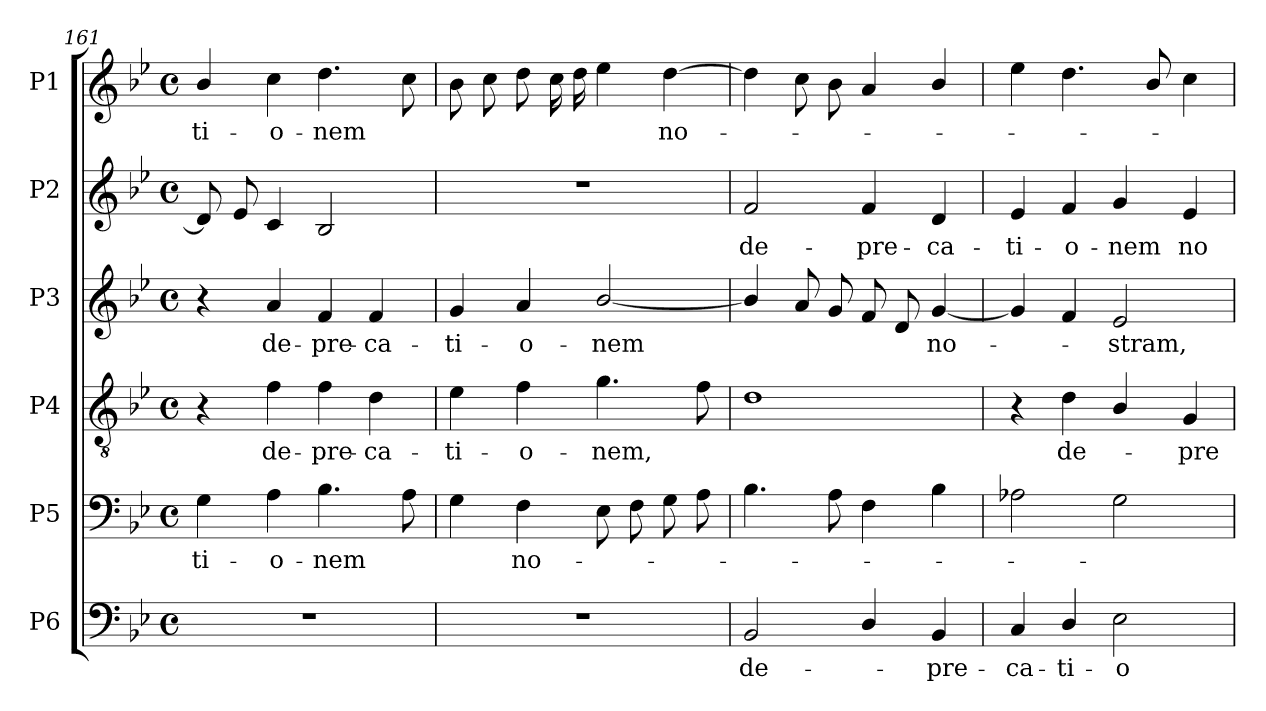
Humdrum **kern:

**kern	**text	**kern	**text	**kern	**text	**kern	**text	**kern	**text	**kern	**text
*part6	*part6	*part5	*part5	*part4	*part4	*part3	*part3	*part2	*part2	*part1	*part1
*staff6	*staff6	*staff5	*staff5	*staff4	*staff4	*staff3	*staff3	*staff2	*staff2	*staff1	*staff1
*I"P6	*	*I"P5	*	*I"P4	*	*I"P3	*	*I"P2	*	*I"P1	*
*clefF4	*	*clefF4	*	*clefGv2	*	*clefG2	*	*clefG2	*	*clefG2	*
*	*	*	*	*ITrd7c12	*	*	*	*	*	*	*
*k[b-e-]	*	*k[b-e-]	*	*k[b-e-]	*	*k[b-e-]	*	*k[b-e-]	*	*k[b-e-]	*
*B-:	*	*B-:	*	*B-:	*	*B-:	*	*B-:	*	*B-:	*
*M4/4	*	*M4/4	*	*M4/4	*	*M4/4	*	*M4/4	*	*M4/4	*
*met(c)	*	*met(c)	*	*met(c)	*	*met(c)	*	*met(c)	*	*met(c)	*
=161	=161	=161	=161	=161	=161	=161	=161	=161	=161	=161	=161
!	!	!	!LO:LY:b:color=#000000	!	!	!	!	!	!	!	!
!	!	!	!	!	!	!	!	!	!	!	!LO:LY:b:color=#000000
1r	.	4Gi\	-ti-	4r	.	4r	.	8di/]	.	4b-i/	-ti-
.	.	.	.	.	.	.	.	8e-i/	.	.	.
!	!	!	!LO:LY:b:color=#000000	!	!	!	!	!	!	!	!
!	!	!	!	!	!LO:LY:b:color=#000000	!	!	!	!	!	!
!	!	!	!	!	!	!	!LO:LY:b:color=#000000	!	!	!	!
!	!	!	!	!	!	!	!	!	!	!	!LO:LY:b:color=#000000
.	.	4Ai\	-o-	4Fi\	de-	4ai/	de-	4ci/	.	4cci\	-o-
!	!	!	!LO:LY:b:color=#000000	!	!	!	!	!	!	!	!
!	!	!	!	!	!LO:LY:b:color=#000000	!	!	!	!	!	!
!	!	!	!	!	!	!	!LO:LY:b:color=#000000	!	!	!	!
!	!	!	!	!	!	!	!	!	!	!	!LO:LY:b:color=#000000
.	.	4.B-i\	-nem	4Fi\	-pre-	4fi/	-pre-	2B-i/	.	4.ddi\	-nem
!	!	!	!	!	!LO:LY:b:color=#000000	!	!	!	!	!	!
!	!	!	!	!	!	!	!LO:LY:b:color=#000000	!	!	!	!
.	.	.	.	4Di\	-ca-	4fi/	-ca-	.	.	.	.
.	.	8Ai\	.	.	.	.	.	.	.	8cci\	.
=162	=162	=162	=162	=162	=162	=162	=162	=162	=162	=162	=162
!	!	!	!	!	!LO:LY:b:color=#000000	!	!	!	!	!	!
!	!	!	!	!	!	!	!LO:LY:b:color=#000000	!	!	!	!
1r	.	4Gi\	.	4E-i\	-ti-	4gi/	-ti-	1r	.	8b-i\	.
.	.	.	.	.	.	.	.	.	.	8cci\	.
!	!	!	!LO:LY:b:color=#000000	!	!	!	!	!	!	!	!
!	!	!	!	!	!LO:LY:b:color=#000000	!	!	!	!	!	!
!	!	!	!	!	!	!	!LO:LY:b:color=#000000	!	!	!	!
.	.	4Fi\	no-	4Fi\	-o-	4ai/	-o-	.	.	8ddi\	.
.	.	.	.	.	.	.	.	.	.	16cci\	.
.	.	.	.	.	.	.	.	.	.	16ddi\	.
!	!	!	!	!	!LO:LY:b:color=#000000	!	!	!	!	!	!
!	!	!	!	!	!	!	!LO:LY:b:color=#000000	!	!	!	!
.	.	8E-i\	.	4.Gi\	-nem,	[2b-i/	-nem	.	.	4ee-i\	.
.	.	8Fi\	.	.	.	.	.	.	.	.	.
!	!	!	!	!	!	!	!	!	!	!	!LO:LY:b:color=#000000
.	.	8Gi\	.	.	.	.	.	.	.	[4ddi\	no-
.	.	8Ai\	.	8Fi\	.	.	.	.	.	.	.
=163	=163	=163	=163	=163	=163	=163	=163	=163	=163	=163	=163
!	!LO:LY:b:color=#000000	!	!	!	!	!	!	!	!	!	!
!	!	!	!	!	!	!	!	!	!LO:LY:b:color=#000000	!	!
2BB-i/	de-	4.B-i\	.	1Di	.	4b-i/]	.	2fi/	de-	4ddi\]	.
.	.	.	.	.	.	8ai/	.	.	.	8cci\	.
.	.	8Ai\	.	.	.	8gi/	.	.	.	8b-i\	.
!	!	!	!	!	!	!	!	!	!LO:LY:b:color=#000000	!	!
4Di/	.	4Fi\	.	.	.	8fi/	.	4fi/	-pre-	4ai/	.
.	.	.	.	.	.	8di/	.	.	.	.	.
!	!LO:LY:b:color=#000000	!	!	!	!	!	!	!	!	!	!
!	!	!	!	!	!	!	!LO:LY:b:color=#000000	!	!	!	!
!	!	!	!	!	!	!	!	!	!LO:LY:b:color=#000000	!	!
4BB-i/	-pre-	4B-i\	.	.	.	[4gi/	no-	4di/	-ca-	4b-i/	.
!!LO:LB:g=z
=164	=164	=164	=164	=164	=164	=164	=164	=164	=164	=164	=164
!	!LO:LY:b:color=#000000	!	!	!	!	!	!	!	!	!	!
!	!	!	!	!	!	!	!	!	!LO:LY:b:color=#000000	!	!
4Ci/	-ca-	2A-Xi\	.	4r	.	4gi/]	.	4e-i/	-ti-	4ee-i\	.
!	!LO:LY:b:color=#000000	!	!	!	!	!	!	!	!	!	!
!	!	!	!	!	!LO:LY:b:color=#000000	!	!	!	!	!	!
!	!	!	!	!	!	!	!	!	!LO:LY:b:color=#000000	!	!
4Di/	-ti-	.	.	4Di\	de-	4fi/	.	4fi/	-o-	4.ddi\	.
!	!LO:LY:b:color=#000000	!	!	!	!	!	!	!	!	!	!
!	!	!	!	!	!	!	!LO:LY:b:color=#000000	!	!	!	!
!	!	!	!	!	!	!	!	!	!LO:LY:b:color=#000000	!	!
2E-i\	-o-	2Gi\	.	4BB-i/	.	2e-i/	-stram,	4gi/	-nem	.	.
.	.	.	.	.	.	.	.	.	.	8b-i/	.
!	!	!	!	!	!LO:LY:b:color=#000000	!	!	!	!	!	!
!	!	!	!	!	!	!	!	!	!LO:LY:b:color=#000000	!	!
.	.	.	.	4GGi/	-pre-	.	.	4e-i/	no-	4cci\	.
=	=	=	=	=	=	=	=	=	=	=	=
*-	*-	*-	*-	*-	*-	*-	*-	*-	*-	*-	*-
